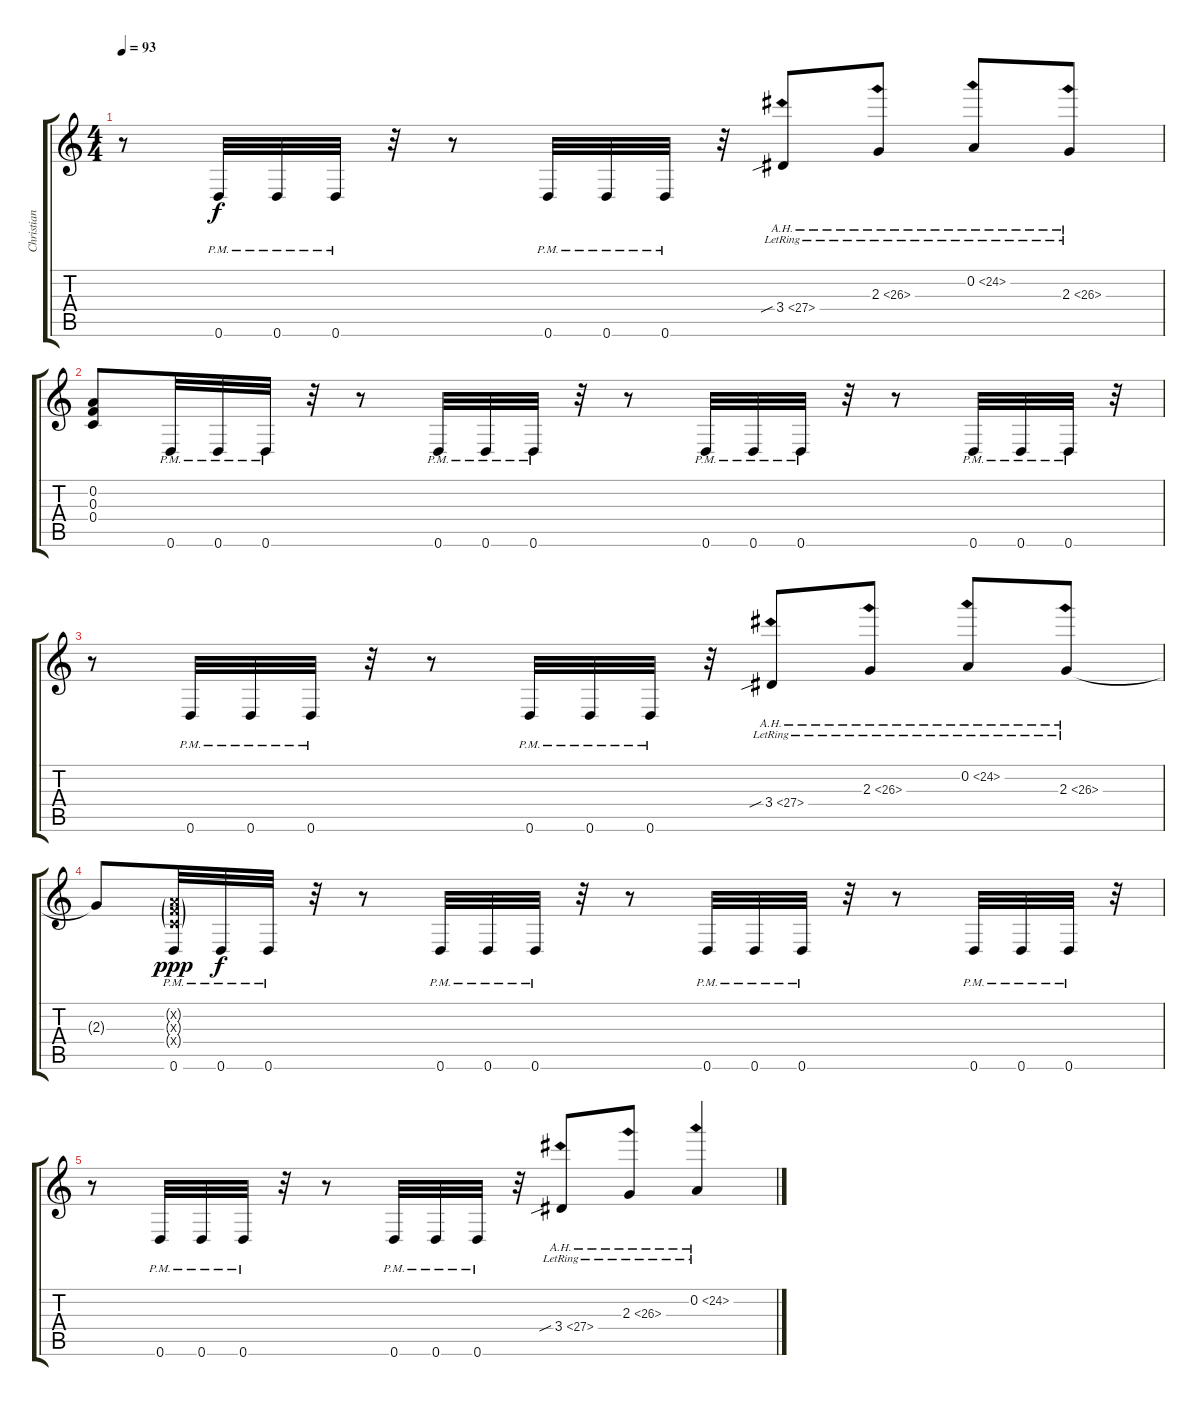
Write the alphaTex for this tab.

\track ("Christian Andreu" "Christian ") {instrument distortionguitar}
\staff {score tabs}
\tuning (D4 A3 F3 C3 G2 D2) {hide}
\ts (4 4)
\tempo 93
\clef g2
\ks c
r.8{dy f} 0.6{pm}.32 0.6{pm}.32 0.6{pm}.32 r.32 r.8 0.6{pm}.32 0.6{pm}.32 0.6{pm}.32 r.32 3.4{ah 24 sib lr}.8 2.3{ah 24 lr}.8 0.2{ah 24 lr}.8 2.3{ah 24 lr}.8 |
(0.2 0.3 0.4).8 0.6{pm}.32 0.6{pm}.32 0.6{pm}.32 r.32 r.8 0.6{pm}.32 0.6{pm}.32 0.6{pm}.32 r.32 r.8 0.6{pm}.32 0.6{pm}.32 0.6{pm}.32 r.32 r.8 0.6{pm}.32 0.6{pm}.32 0.6{pm}.32 r.32 |
r.8 0.6{pm}.32 0.6{pm}.32 0.6{pm}.32 r.32 r.8 0.6{pm}.32 0.6{pm}.32 0.6{pm}.32 r.32 3.4{ah 24 sib lr}.8 2.3{ah 24 lr}.8 0.2{ah 24 lr}.8 2.3{ah 24 lr}.8 |
2.3{t}.8 (0.2{g x} 0.3{g x} 0.4{g x} 0.6{pm}).32{dy ppp} 0.6{pm}.32{dy f} 0.6{pm}.32 r.32 r.8 0.6{pm}.32 0.6{pm}.32 0.6{pm}.32 r.32 r.8 0.6{pm}.32 0.6{pm}.32 0.6{pm}.32 r.32 r.8 0.6{pm}.32 0.6{pm}.32 0.6{pm}.32 r.32 |
r.8 0.6{pm}.32 0.6{pm}.32 0.6{pm}.32 r.32 r.8 0.6{pm}.32 0.6{pm}.32 0.6{pm}.32 r.32 3.4{ah 24 sib lr}.8 2.3{ah 24 lr}.8 0.2{ah 24 lr}.4
